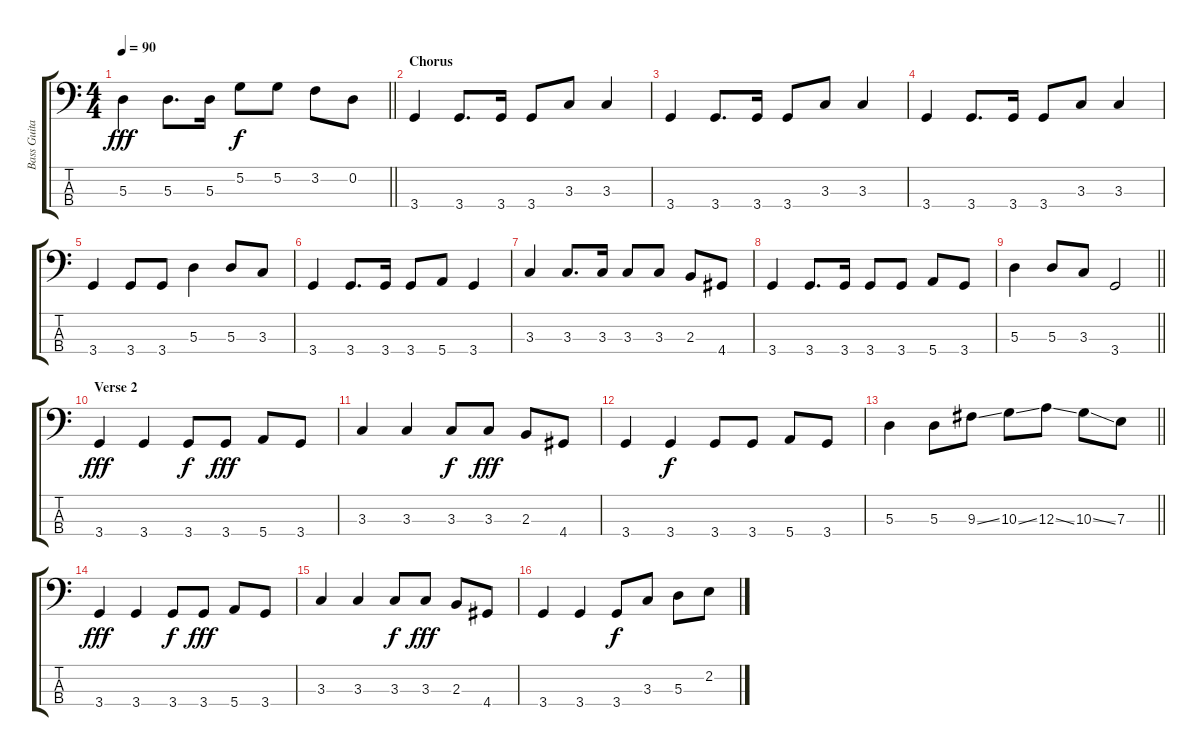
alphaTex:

\track ("Bass Guitar" "Bass Guita") {instrument electricbassfinger}
\staff {score tabs}
\tuning (G2 D2 A1 E1) {hide}
\ts (4 4)
\tempo 90
\clef f4
\barLineRight lightlight
\ks c
5.3.4{dy fff} 5.3.8{d} 5.3.16 5.2.8{dy f} 5.2.8 3.2.8 0.2.8 |
\section ("" "Chorus")
3.4.4 3.4.8{d} 3.4.16 3.4.8 3.3.8 3.3.4 |
3.4.4 3.4.8{d} 3.4.16 3.4.8 3.3.8 3.3.4 |
3.4.4 3.4.8{d} 3.4.16 3.4.8 3.3.8 3.3.4 |
3.4.4 3.4.8 3.4.8 5.3.4 5.3.8 3.3.8 |
3.4.4 3.4.8{d} 3.4.16 3.4.8 5.4.8 3.4.4 |
3.3.4 3.3.8{d} 3.3.16 3.3.8 3.3.8 2.3.8 4.4.8 |
3.4.4 3.4.8{d} 3.4.16 3.4.8 3.4.8 5.4.8 3.4.8 |
\barLineRight lightlight
5.3.4 5.3.8 3.3.8 3.4.2 |
\section ("" "Verse 2")
3.4.4{dy fff} 3.4.4 3.4.8{dy f} 3.4.8{dy fff} 5.4.8 3.4.8 |
3.3.4 3.3.4 3.3.8{dy f} 3.3.8{dy fff} 2.3.8 4.4.8 |
3.4.4 3.4.4{dy f} 3.4.8 3.4.8 5.4.8 3.4.8 |
\barLineRight lightlight
5.3.4 5.3.8 9.3{ss}.8 10.3{ss}.8 12.3{ss}.8 10.3{ss}.8 7.3.8 |
3.4.4{dy fff} 3.4.4 3.4.8{dy f} 3.4.8{dy fff} 5.4.8 3.4.8 |
3.3.4 3.3.4 3.3.8{dy f} 3.3.8{dy fff} 2.3.8 4.4.8 |
3.4.4 3.4.4 3.4.8{dy f} 3.3.8 5.3.8 2.2.8
